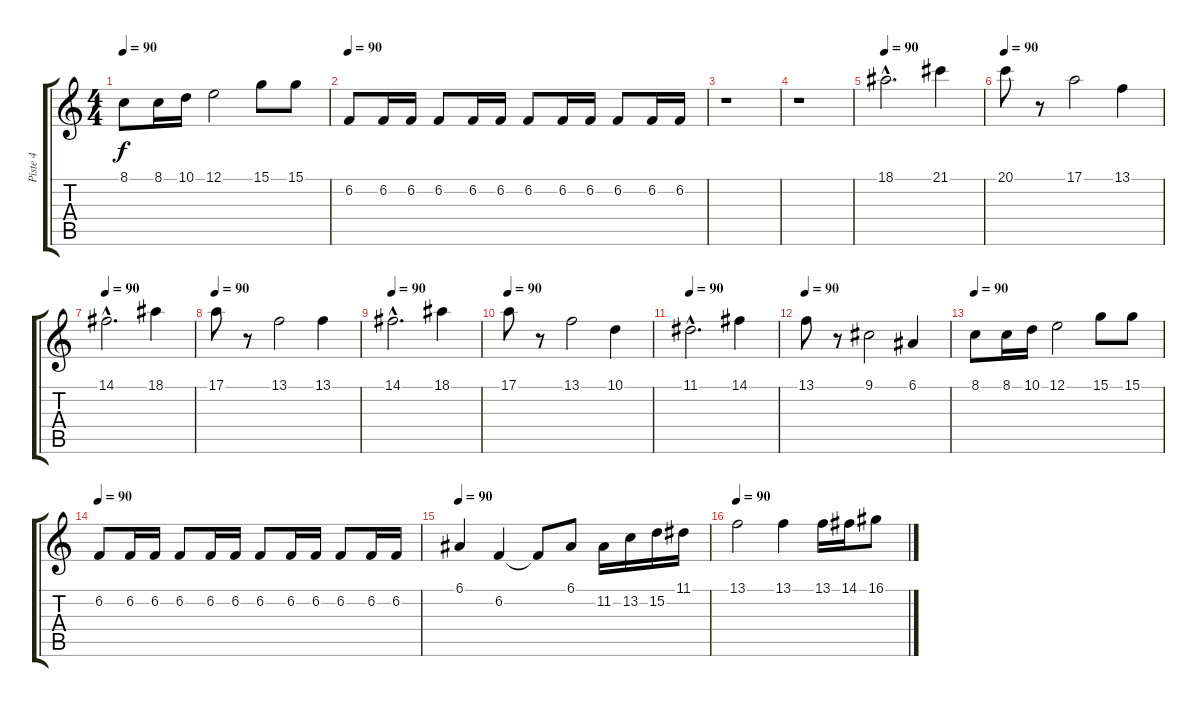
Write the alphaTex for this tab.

\track ("Piste 4" "Piste 4") {instrument frenchhorn}
\staff {score tabs}
\tuning (E4 B3 G3 D3 A2 E2) {hide}
\ts (4 4)
\tempo 90
\clef g2
\ks c
8.1.8{dy f} 8.1.16 10.1.16 12.1.2 15.1.8 15.1.8 |
\tempo 90
6.2.8 6.2.16 6.2.16 6.2.8 6.2.16 6.2.16 6.2.8 6.2.16 6.2.16 6.2.8 6.2.16 6.2.16 |
r.1 |
r.1 |
\tempo 90
18.1{hac}.2{d} 21.1.4 |
\tempo 90
20.1.8 r.8 17.1.2 13.1.4 |
\tempo 90
14.1{hac}.2{d} 18.1.4 |
\tempo 90
17.1.8 r.8 13.1.2 13.1.4 |
\tempo 90
14.1{hac}.2{d} 18.1.4 |
\tempo 90
17.1.8 r.8 13.1.2 10.1.4 |
\tempo 90
11.1{hac}.2{d} 14.1.4 |
\tempo 90
13.1.8 r.8 9.1.2 6.1.4 |
\tempo 90
8.1.8 8.1.16 10.1.16 12.1.2 15.1.8 15.1.8 |
\tempo 90
6.2.8 6.2.16 6.2.16 6.2.8 6.2.16 6.2.16 6.2.8 6.2.16 6.2.16 6.2.8 6.2.16 6.2.16 |
\tempo 90
6.1.4 6.2.4 6.2{t}.8 6.1.8 11.2.16 13.2.16 15.2.16 11.1.16 |
\tempo 90
13.1.2 13.1.4 13.1.16 14.1.16 16.1{ss}.8
